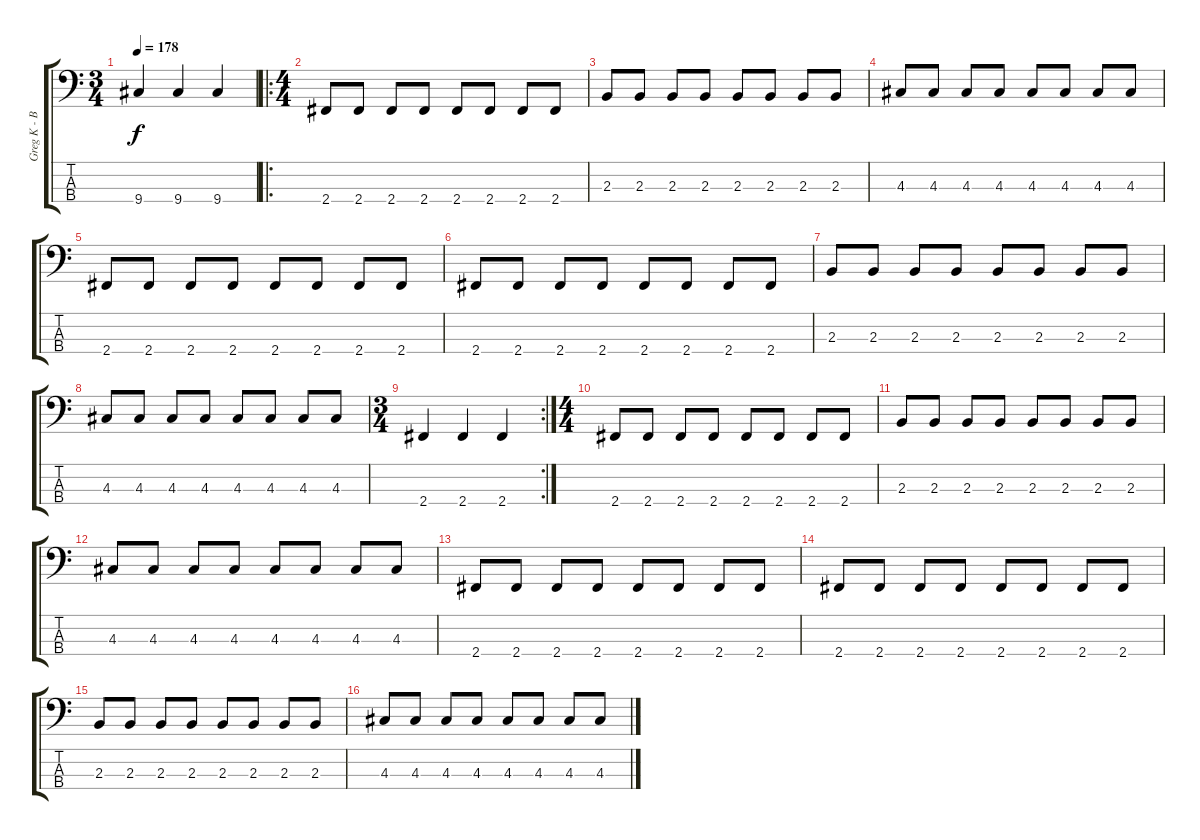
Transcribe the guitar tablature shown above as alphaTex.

\track ("Greg K - Bass" "Greg K - B") {instrument electricbasspick}
\staff {score tabs}
\tuning (G2 D2 A1 E1) {hide}
\ts (3 4)
\tempo 178
\clef f4
\ks c
9.4.4{dy f} 9.4.4 9.4.4 |
\ro
\ts (4 4)
2.4.8 2.4.8 2.4.8 2.4.8 2.4.8 2.4.8 2.4.8 2.4.8 |
2.3.8 2.3.8 2.3.8 2.3.8 2.3.8 2.3.8 2.3.8 2.3.8 |
4.3.8 4.3.8 4.3.8 4.3.8 4.3.8 4.3.8 4.3.8 4.3.8 |
2.4.8 2.4.8 2.4.8 2.4.8 2.4.8 2.4.8 2.4.8 2.4.8 |
2.4.8 2.4.8 2.4.8 2.4.8 2.4.8 2.4.8 2.4.8 2.4.8 |
2.3.8 2.3.8 2.3.8 2.3.8 2.3.8 2.3.8 2.3.8 2.3.8 |
4.3.8 4.3.8 4.3.8 4.3.8 4.3.8 4.3.8 4.3.8 4.3.8 |
\rc 2
\ts (3 4)
2.4.4 2.4.4 2.4.4 |
\ts (4 4)
2.4.8 2.4.8 2.4.8 2.4.8 2.4.8 2.4.8 2.4.8 2.4.8 |
2.3.8 2.3.8 2.3.8 2.3.8 2.3.8 2.3.8 2.3.8 2.3.8 |
4.3.8 4.3.8 4.3.8 4.3.8 4.3.8 4.3.8 4.3.8 4.3.8 |
2.4.8 2.4.8 2.4.8 2.4.8 2.4.8 2.4.8 2.4.8 2.4.8 |
2.4.8 2.4.8 2.4.8 2.4.8 2.4.8 2.4.8 2.4.8 2.4.8 |
2.3.8 2.3.8 2.3.8 2.3.8 2.3.8 2.3.8 2.3.8 2.3.8 |
4.3.8 4.3.8 4.3.8 4.3.8 4.3.8 4.3.8 4.3.8 4.3.8
